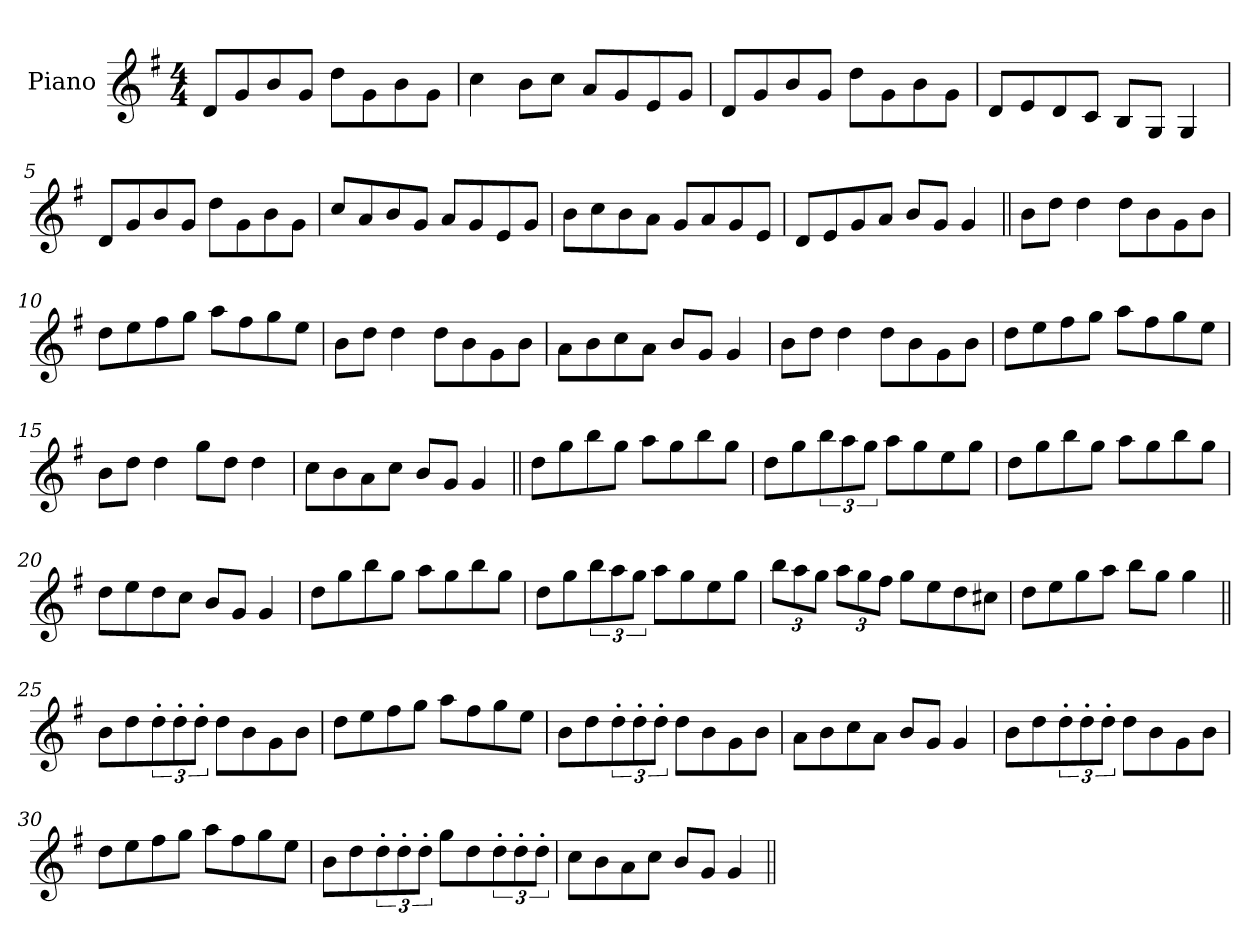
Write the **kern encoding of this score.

**kern
*part1
*staff1
*I"Piano
*I'Pno
*clefG2
*k[f#]
*G:
*M4/4
=1
8d/L
8g/
8b/
8g/J
8dd\L
8g\
8b\
8g\J
=2
4cc\
8b\L
8cc\J
8a/L
8g/
8e/
8g/J
=3
8d/L
8g/
8b/
8g/J
8dd\L
8g\
8b\
8g\J
=4
8d/L
8e/
8d/
8c/J
8B/L
8G/J
4G/
=5
8d/L
8g/
8b/
8g/J
8dd\L
8g\
8b\
8g\J
=6
8cc/L
8a/
8b/
8g/J
8a/L
8g/
8e/
8g/J
=7
8b\L
8cc\
8b\
8a\J
8g/L
8a/
8g/
8e/J
=8
8d/L
8e/
8g/
8a/J
8b/L
8g/J
4g/
=9||
8b\L
8dd\J
4dd\
8dd\L
8b\
8g\
8b\J
=10
8dd\L
8ee\
8ff#\
8gg\J
8aa\L
8ff#\
8gg\
8ee\J
=11
8b\L
8dd\J
4dd\
8dd\L
8b\
8g\
8b\J
=12
8a\L
8b\
8cc\
8a\J
8b/L
8g/J
4g/
=13
8b\L
8dd\J
4dd\
8dd\L
8b\
8g\
8b\J
=14
8dd\L
8ee\
8ff#\
8gg\J
8aa\L
8ff#\
8gg\
8ee\J
=15
8b\L
8dd\J
4dd\
8gg\L
8dd\J
4dd\
=16
8cc\L
8b\
8a\
8cc\J
8b/L
8g/J
4g/
=17||
8dd\L
8gg\
8bb\
8gg\J
8aa\L
8gg\
8bb\
8gg\J
=18
8dd\L
8gg\
12bb\
12aa\
12gg\J
8aa\L
8gg\
8ee\
8gg\J
=19
8dd\L
8gg\
8bb\
8gg\J
8aa\L
8gg\
8bb\
8gg\J
=20
8dd\L
8ee\
8dd\
8cc\J
8b/L
8g/J
4g/
=21
8dd\L
8gg\
8bb\
8gg\J
8aa\L
8gg\
8bb\
8gg\J
=22
8dd\L
8gg\
12bb\
12aa\
12gg\J
8aa\L
8gg\
8ee\
8gg\J
=23
12bb\L
12aa\
12gg\J
12aa\L
12gg\
12ff#\J
8gg\L
8ee\
8dd\
8cc#X\J
=24
8dd\L
8ee\
8gg\
8aa\J
8bb\L
8gg\J
4gg\
=25||
8b\L
8dd\
12dd'\
12dd'\
12dd'\J
8dd\L
8b\
8g\
8b\J
=26
8dd\L
8ee\
8ff#\
8gg\J
8aa\L
8ff#\
8gg\
8ee\J
=27
8b\L
8dd\
12dd'\
12dd'\
12dd'\J
8dd\L
8b\
8g\
8b\J
=28
8a\L
8b\
8cc\
8a\J
8b/L
8g/J
4g/
=29
8b\L
8dd\
12dd'\
12dd'\
12dd'\J
8dd\L
8b\
8g\
8b\J
=30
8dd\L
8ee\
8ff#\
8gg\J
8aa\L
8ff#\
8gg\
8ee\J
=31
8b\L
8dd\
12dd'\
12dd'\
12dd'\J
8gg\L
8dd\
12dd'\
12dd'\
12dd'\J
=32
8cc\L
8b\
8a\
8cc\J
8b/L
8g/J
4g/
=||
*-
